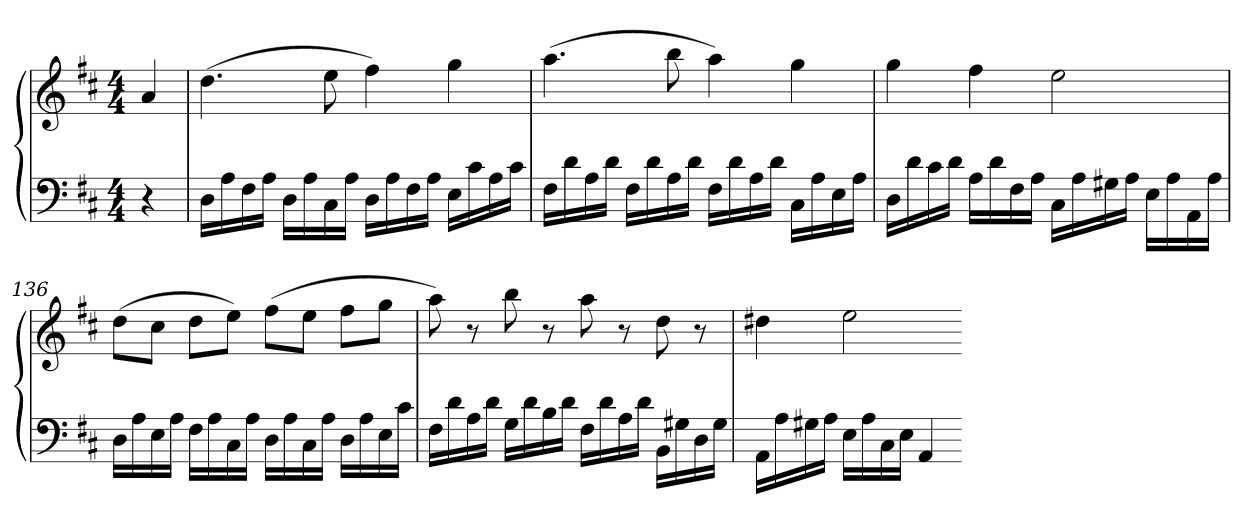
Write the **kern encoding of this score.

**kern	**kern
*part1	*part1
*staff2	*staff1
*clefF4	*clefG2
*k[f#c#]	*k[f#c#]
*D:	*D:
*M4/4	*M4/4
=	=
4r	4a
=133	=133
16DLL	(4.dd
16A	.
16F#	.
16AJJ	.
16DLL	.
16A	.
16C#	8ee
16AJJ	.
16DLL	4ff#)
16A	.
16F#	.
16AJJ	.
16ELL	4gg
16c#	.
16A	.
16c#JJ	.
=134	=134
16F#LL	(4.aa
16d	.
16A	.
16dJJ	.
16F#LL	.
16d	.
16A	8bb
16dJJ	.
16F#LL	4aa)
16d	.
16A	.
16dJJ	.
16C#LL	4gg
16A	.
16E	.
16AJJ	.
=135	=135
16DLL	4gg
16d	.
16c#	.
16dJJ	.
16ALL	4ff#
16d	.
16F#	.
16AJJ	.
16C#LL	2ee
16A	.
16G#X	.
16AJJ	.
16ELL	.
16A	.
16AA	.
16AJJ	.
=136	=136
16DLL	(8ddL
16A	.
16E	8cc#J
16AJJ	.
16F#LL	8ddL
16A	.
16C#	8eeJ)
16AJJ	.
16DLL	(8ff#L
16A	.
16C#	8eeJ
16AJJ	.
16DLL	8ff#L
16A	.
16E	8ggJ
16c#JJ	.
=137	=137
16F#LL	8aa)
16d	.
16A	8r
16dJJ	.
16GLL	8bb
16d	.
16B	8r
16dJJ	.
16F#LL	8aa
16d	.
16A	8r
16dJJ	.
16BBLL	8dd
16G#X	.
16D	8r
16G#JJ	.
=138	=138
16AALL	4dd#X
16A	.
16G#X	.
16AJJ	.
16ELL	2ee
16A	.
16C#	.
16EJJ	.
4AA	.
=-	=-
*-	*-
